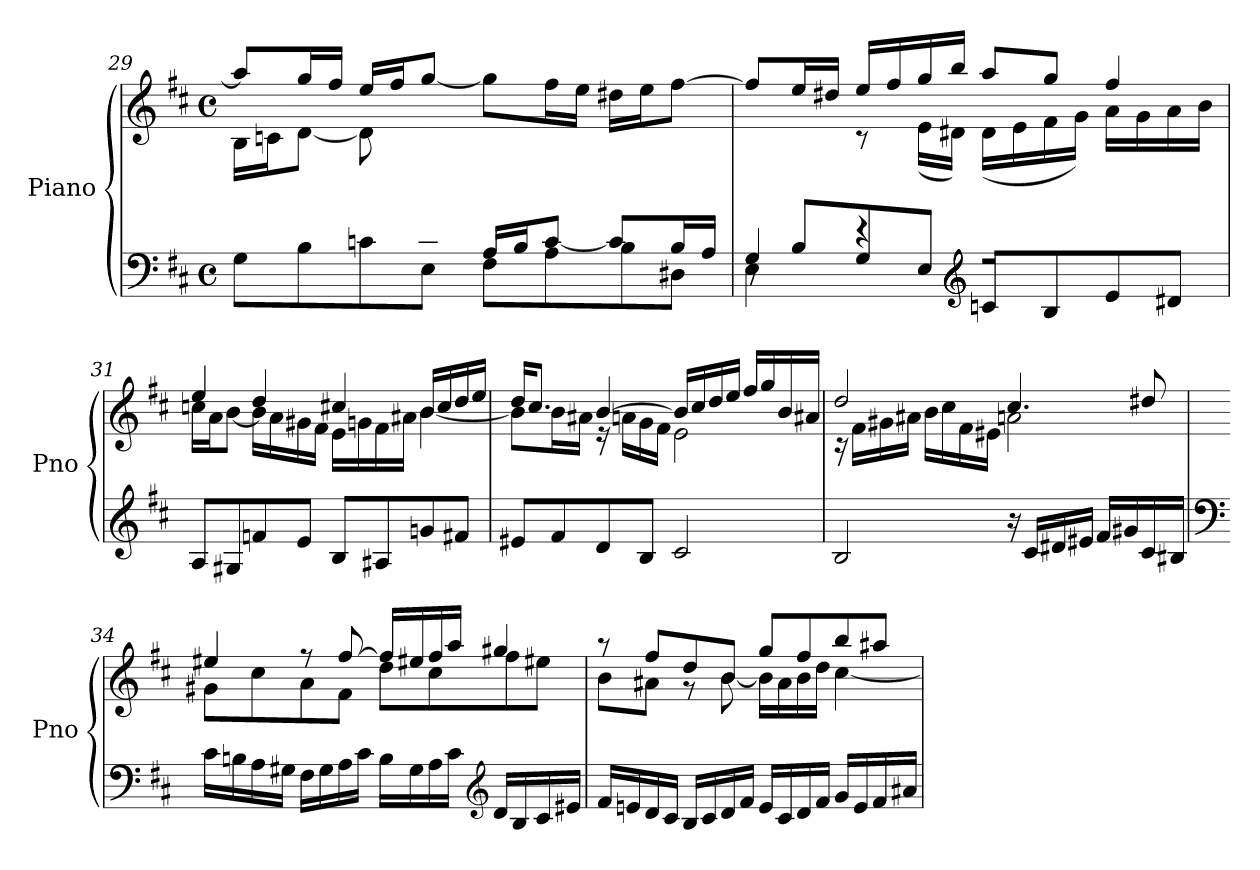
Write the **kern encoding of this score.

**kern	**kern
*part1	*part1
*staff2	*staff1
*I"Piano	*
*I'Pno	*
*clefF4	*clefG2
*k[f#c#]	*k[f#c#]
*M4/4	*M4/4
*met(c)	*met(c)
=29	=29
*^	*^
*	*^	*	*
4.ryy	2ryy	8G\L	8aa/L]	16B\LL
.	.	.	.	16cn\J
.	.	8B\	16gg/L	[8d\J
.	.	.	16ff#/JJ	.
.	.	8cn\	16ee/LL	8d\L]
.	.	.	16ff#/J	.
16c/L	.	8E\J	[8gg/J	8ryy
16B/JJ	.	.	.	.
2ryy	16A/LL	8F#\L	8gg\L]	2ryy
.	16B/J	.	.	.
.	[8c/J	8A\	16ff#\L	.
.	.	.	16ee\JJ	.
.	8c/L]	8B\	16dd#X\LL	.
.	.	.	16ee\J	.
.	16B/L	8D#X\J	[8ff#\J	.
.	16A/JJ	.	.	.
!!LO:LB:g=z	!!
=30	=30	=30	=30	=30
4G/	4E\	8r	8ff#/L]	4ryy
.	.	8B/L	16ee/L	.
.	.	.	16dd#X/JJ	.
2.ryy	4r	8G/	16ee/LL	8r
.	.	.	16ff#/	.
.	.	8E/J	16gg/	(<16e\LL
.	.	.	16bb/JJ	16d#X\JJ)
*clefG2	*	*	*	*
.	2r	8cn/L	8aa/L	(<16d#\LL
.	.	.	.	16e\
.	.	8B/	8gg/J	16f#\
.	.	.	.	16g\JJ)
.	.	8e/	4ff#/	16a\LL
.	.	.	.	16g\
.	.	8d#X/J	.	16a\
.	.	.	.	16b\JJ
*v	*v	*v	*	*
=31	=31	=31
8A/L	4ee/	16ccn\LL
.	.	16a\J
8G#X/	.	[8b\J
8fn/	4dd/	16b\LL]
.	.	16a\
8e/J	.	16g#X\
.	.	16f#\JJ
8B/L	4cc#X/	16e\LL
.	.	16gn\
8A#X/	.	16f#\
.	.	16a#X\JJ
8gn/	16b/LL	[4b\
.	16cc#/	.
8f#X/J	16dd/	.
.	16ee/JJ	.
!!LO:LB:g=z	!!
=32	=32	=32
8e#X/L	16dd/KL	8b\L]
.	8.cc#/J	.
8f#/	.	16b\L
.	.	16a#X\JJ
8d/	[4b/	16r
.	.	16an\LL
8B/J	.	16g\
.	.	16f#\JJ
2c#/	16b/LL]	2e\
.	16cc#/	.
.	16dd/	.
.	16ee/JJ	.
.	16ff#/LL	.
.	16gg/	.
.	16b/	.
.	16a#X/JJ	.
=33	=33	=33
2B/	2dd/	16r
.	.	16f#\LL
.	.	16g#X\
.	.	16a#X\JJ
.	.	16b\LL
.	.	16cc#\
.	.	16f#\
.	.	16e#X\JJ
16r	4.cc#/	2an\
16c#/LL	.	.
16d#X/	.	.
16e#X/JJ	.	.
16f#/LL	.	.
16g#X/	.	.
16c#/	8dd#X/	.
16B#X/JJ	.	.
!!LO:LB:g=z	!!
=34	=34	=34
*clefF4	*	*
16c#\LL	4ee#X/	8g#X\L
16Bn\	.	.
16A\	.	8cc#\
16G#X\JJ	.	.
16F#\LL	8r	8a\
16G#\	.	.
16A\	[8ff#/	8f#\J
16c#\JJ	.	.
16B\LL	16ff#/LL]	8dd\L
16G#\	16ee#X/	.
16A\	16ff#/	8cc#\
16c#\JJ	16aa/JJ	.
*clefG2	*	*
16d/LL	4gg#X/	8ff#\
16B/	.	.
16c#/	.	8ee#X\J
16e#X/JJ	.	.
=35	=35	=35
16f#/LL	8r	8b\L
16en/	.	.
16d/	8ff#/L	8a#X\J
16c#/JJ	.	.
16B/LL	8dd/	8r
16c#/	.	.
16d/	8b/J	[8b\
16f#/JJ	.	.
16e/LL	8gg/L	16b\LL]
16c#/	.	16a#\
16d/	8ff#/	16b\
16f#/JJ	.	16dd\JJ
16g/LL	8bb/	[4cc#\
16e/	.	.
16f#/	8aa#X/J	.
16a#X/JJ	.	.
*	*v	*v
=	=
*-	*-
